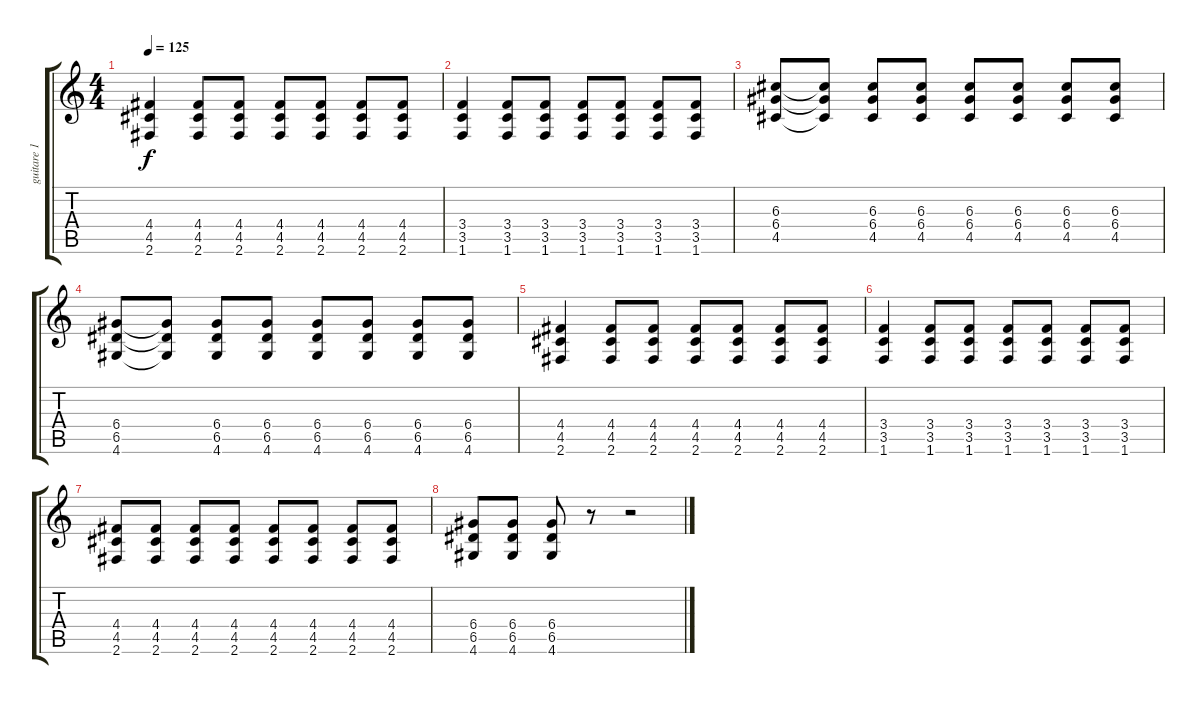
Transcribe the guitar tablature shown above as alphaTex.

\track ("guitare 1" "guitare 1") {instrument distortionguitar}
\staff {score tabs}
\tuning (E4 B3 G3 D3 A2 E2) {hide}
\ts (4 4)
\tempo 125
\clef g2
\ks c
(4.4 4.5 2.6).4{dy f} (4.4 4.5 2.6).8 (4.4 4.5 2.6).8 (4.4 4.5 2.6).8 (4.4 4.5 2.6).8 (4.4 4.5 2.6).8 (4.4 4.5 2.6).8 |
(3.4 3.5 1.6).4 (3.4 3.5 1.6).8 (3.4 3.5 1.6).8 (3.4 3.5 1.6).8 (3.4 3.5 1.6).8 (3.4 3.5 1.6).8 (3.4 3.5 1.6).8 |
(6.3 6.4 4.5).8 (6.3{t} 6.4{t} 4.5{t}).8 (6.3 6.4 4.5).8 (6.3 6.4 4.5).8 (6.3 6.4 4.5).8 (6.3 6.4 4.5).8 (6.3 6.4 4.5).8 (6.3 6.4 4.5).8 |
(6.4 6.5 4.6).8 (6.4{t} 6.5{t} 4.6{t}).8 (6.4 6.5 4.6).8 (6.4 6.5 4.6).8 (6.4 6.5 4.6).8 (6.4 6.5 4.6).8 (6.4 6.5 4.6).8 (6.4 6.5 4.6).8 |
(4.4 4.5 2.6).4 (4.4 4.5 2.6).8 (4.4 4.5 2.6).8 (4.4 4.5 2.6).8 (4.4 4.5 2.6).8 (4.4 4.5 2.6).8 (4.4 4.5 2.6).8 |
(3.4 3.5 1.6).4 (3.4 3.5 1.6).8 (3.4 3.5 1.6).8 (3.4 3.5 1.6).8 (3.4 3.5 1.6).8 (3.4 3.5 1.6).8 (3.4 3.5 1.6).8 |
(4.4 4.5 2.6).8 (4.4 4.5 2.6).8 (4.4 4.5 2.6).8 (4.4 4.5 2.6).8 (4.4 4.5 2.6).8 (4.4 4.5 2.6).8 (4.4 4.5 2.6).8 (4.4 4.5 2.6).8 |
(6.4 6.5 4.6).8 (6.4 6.5 4.6).8 (6.4 6.5 4.6).8 r.8 r.2
